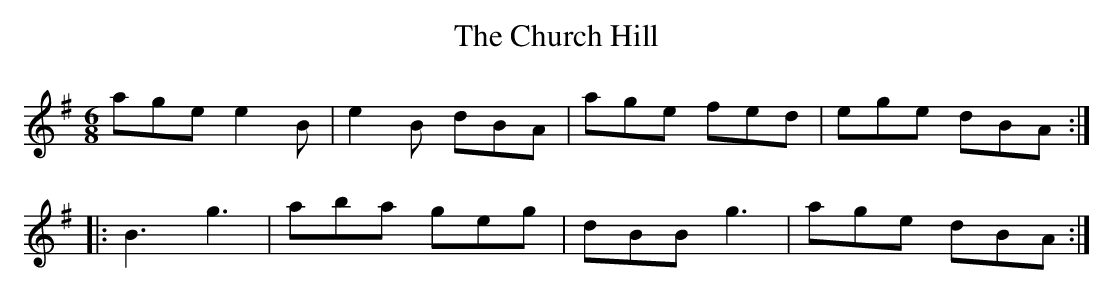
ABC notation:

X:1
T:Church Hill, The
M:6/8
K:Ador
age e2B|e2B dBA|age fed|ege dBA:|
|:B3 g3|aba geg|dBB g3|age dBA:|
